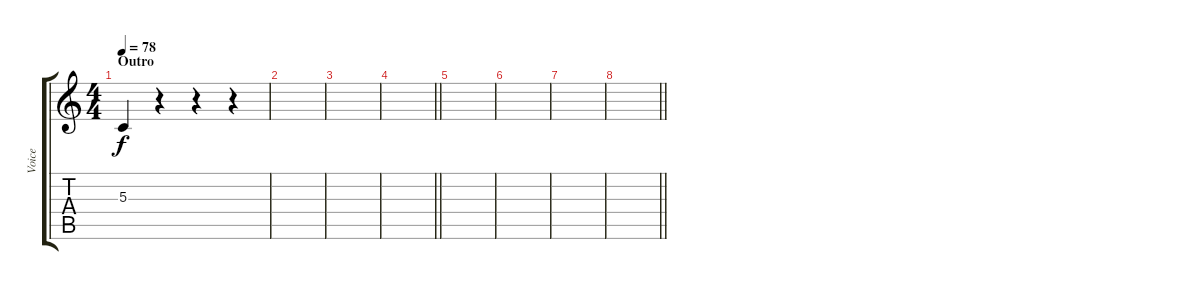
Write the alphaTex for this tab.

\track ("Voice" "Voice") {instrument violin}
\staff {score tabs}
\tuning (E4 B3 G3 D3 A2 E2) {hide}
\ts (4 4)
\section ("" "Outro")
\tempo 78
\clef g2
\ks c
5.3.4{dy f} r.4 r.4 r.4 |
|
|
\barLineRight lightlight
|
|
|
|
\barLineRight lightlight
